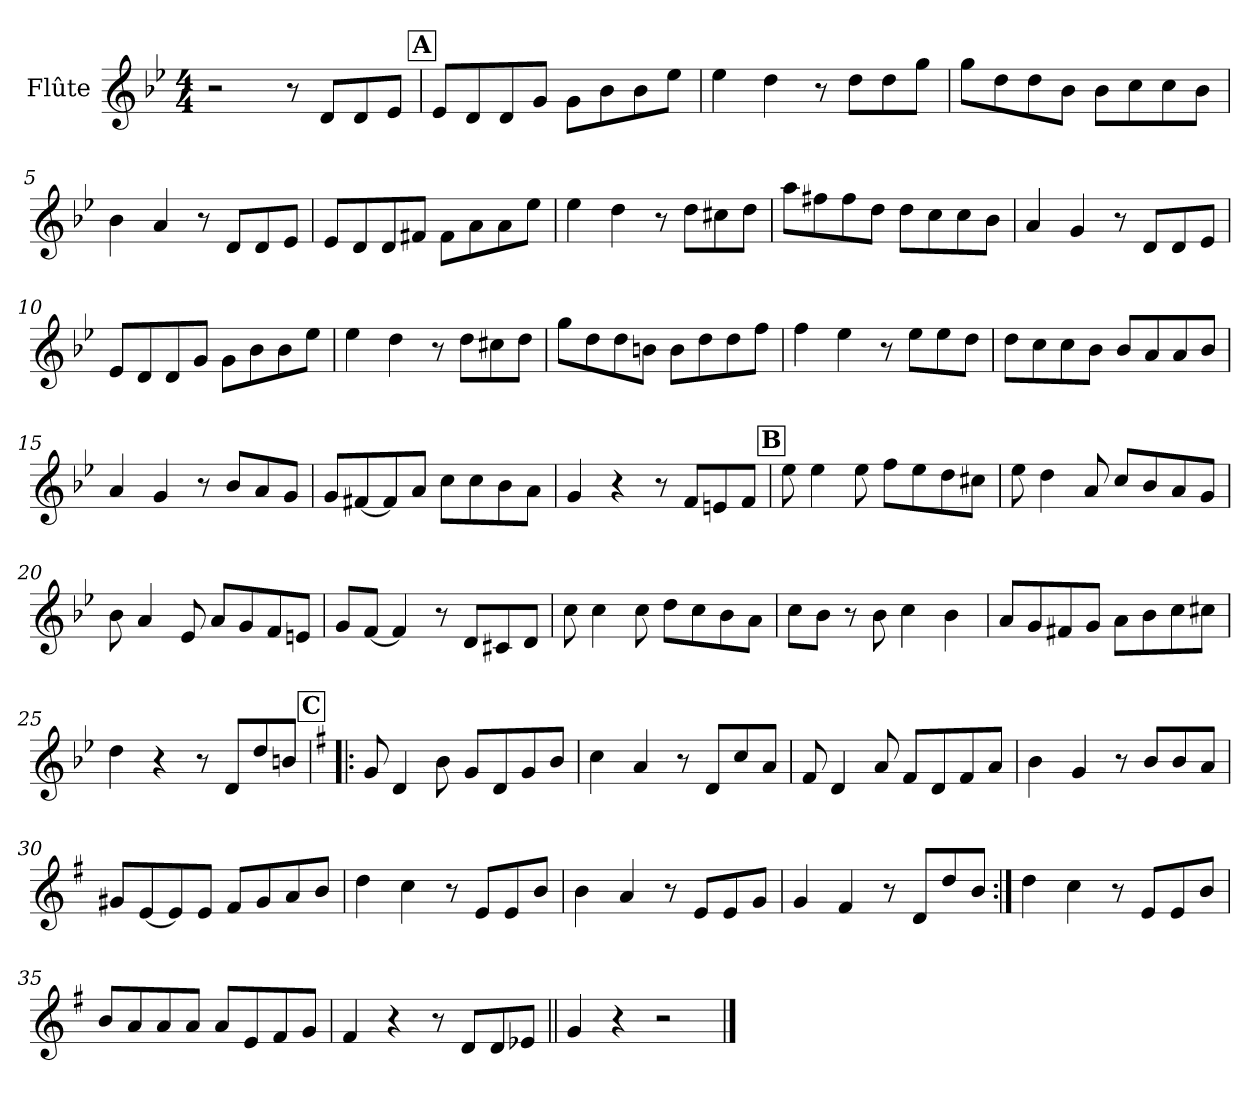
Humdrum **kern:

**kern
*part1
*staff1
*I"Flûte
*I'Fl.
*clefG2
*k[b-e-]
*M4/4
=1
2r
8r
8d/L
8d/
8e-/J
!!LO:REH:place=s1:a:B:fs=14:t=A
=2
8e-/L
8d/
8d/
8g/J
8g\L
8b-\
8b-\
8ee-\J
=3
4ee-\
4dd\
8r
8dd\L
8dd\
8gg\J
=4
8gg\L
8dd\
8dd\
8b-\J
8b-\L
8cc\
8cc\
8b-\J
=5
4b-\
4a/
8r
8d/L
8d/
8e-/J
!!LO:LB:g=z
=6
8e-/L
8d/
8d/
8f#X/J
8f#\L
8a\
8a\
8ee-\J
=7
4ee-\
4dd\
8r
8dd\L
8cc#X\
8dd\J
=8
8aa\L
8ff#X\
8ff#\
8dd\J
8dd\L
8cc\
8cc\
8b-\J
=9
4a/
4g/
8r
8d/L
8d/
8e-/J
=10
8e-/L
8d/
8d/
8g/J
8g\L
8b-\
8b-\
8ee-\J
!!LO:LB:g=z
=11
4ee-\
4dd\
8r
8dd\L
8cc#X\
8dd\J
=12
8gg\L
8dd\
8dd\
8bn\J
8b\L
8dd\
8dd\
8ff\J
=13
4ff\
4ee-\
8r
8ee-\L
8ee-\
8dd\J
=14
8dd\L
8cc\
8cc\
8b-\J
8b-/L
8a/
8a/
8b-/J
=15
4a/
4g/
8r
8b-/L
8a/
8g/J
=16
8g/L
[8f#X/
8f#/]
8a/J
8cc\L
8cc\
8b-\
8a\J
!!LO:LB:g=z
=17
4g/
4r
8r
8f/L
8en/
8f/J
!!LO:REH:place=s1:a:B:fs=14:t=B
=18
8ee-\
4ee-\
8ee-\
8ff\L
8ee-\
8dd\
8cc#X\J
=19
8ee-\
4dd\
8a/
8cc/L
8b-/
8a/
8g/J
=20
8b-\
4a/
8e-/
8a/L
8g/
8f/
8en/J
=21
8g/L
[8f/J
4f/]
8r
8d/L
8c#X/
8d/J
!!LO:LB:g=z
=22
8cc\
4cc\
8cc\
8dd\L
8cc\
8b-\
8a\J
=23
8cc\L
8b-\J
8r
8b-\
4cc\
4b-\
=24
8a/L
8g/
8f#X/
8g/J
8a\L
8b-\
8cc\
8cc#X\J
=25
4dd\
4r
8r
8d/L
8dd/
8bn/J
!!LO:REH:place=s1:a:B:fs=14:t=C
=26!|:
*k[f#]
8g/
4d/
8b\
8g/L
8d/
8g/
8b/J
=27
4cc\
4a/
8r
8d/L
8cc/
8a/J
!!LO:LB:g=z
=28
8f#/
4d/
8a/
8f#/L
8d/
8f#/
8a/J
=29
4b\
4g/
8r
8b/L
8b/
8a/J
=30
8g#X/L
[8e/
8e/]
8e/J
8f#/L
8g#/
8a/
8b/J
=31
4dd\
4cc\
8r
8e/L
8e/
8b/J
=32
4b\
4a/
8r
8e/L
8e/
8g/J
=33
4g/
4f#/
8r
8d/L
8dd/
8b/J
!!LO:LB:g=z
=34:|!
4dd\
4cc\
8r
8e/L
8e/
8b/J
=35
8b/L
8a/
8a/
8a/J
8a/L
8e/
8f#/
8g/J
=36
4f#/
4r
8r
8d/L
8d/
8e-X/J
!!LO:LB:g=z
=37||
4g/
4r
2r
==
*-
